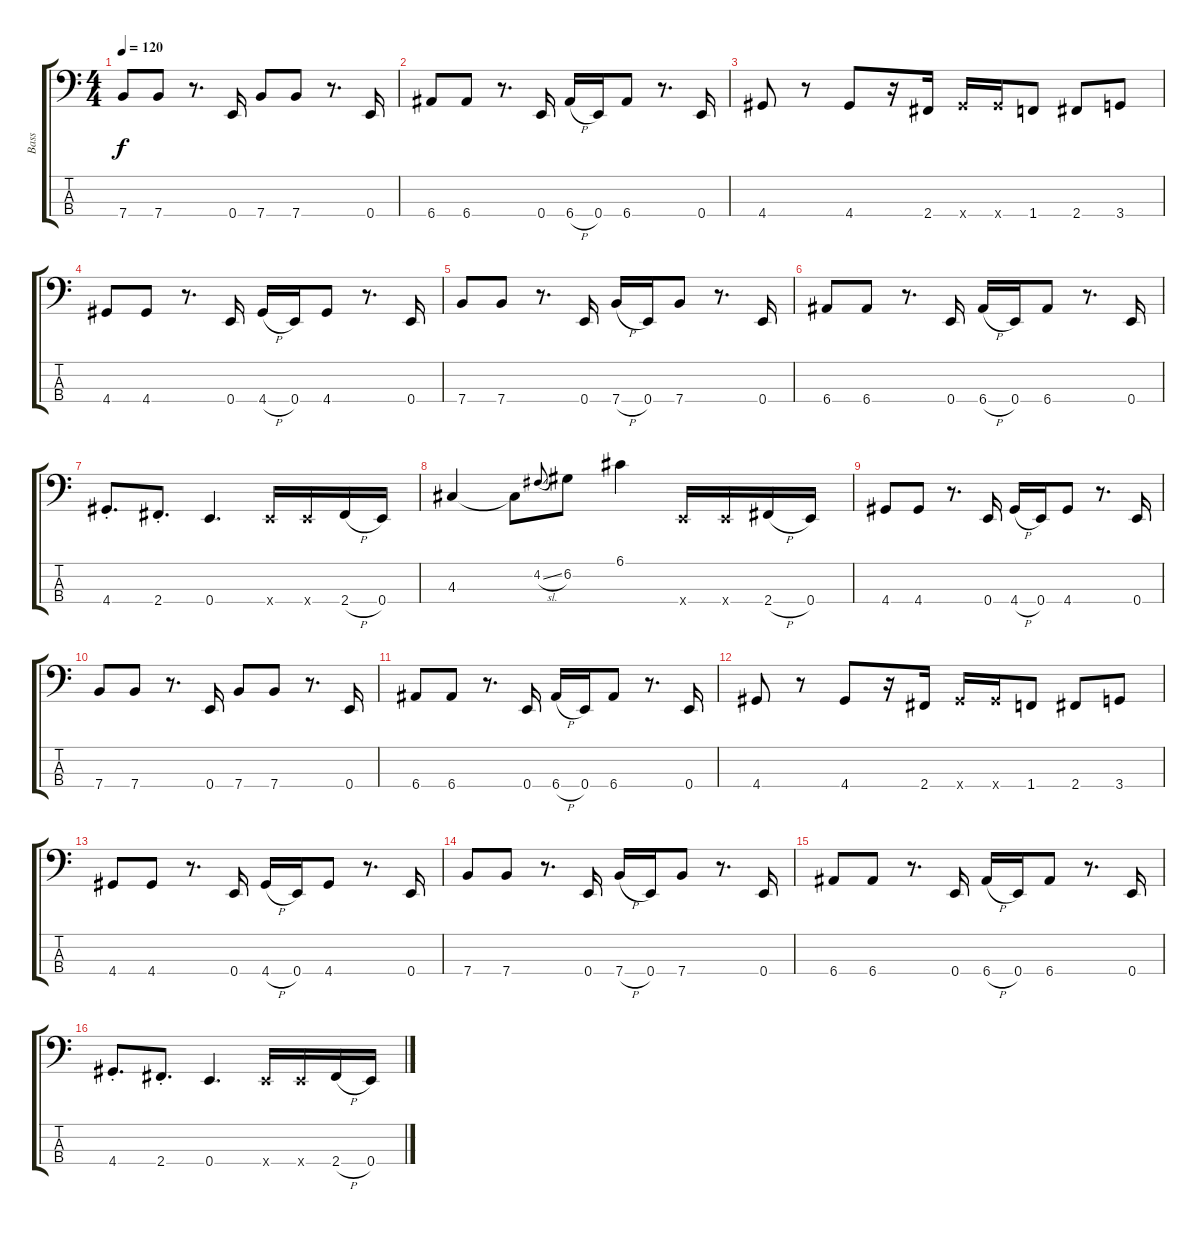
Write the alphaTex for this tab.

\track ("Bass" "Bass") {instrument electricbassfinger}
\staff {score tabs}
\tuning (G2 D2 A1 E1) {hide}
\ts (4 4)
\tempo 120
\clef f4
\ks c
7.4.8{dy f} 7.4.8 r.8{d} 0.4.16 7.4.8 7.4.8 r.8{d} 0.4.16 |
6.4.8 6.4.8 r.8{d} 0.4.16 6.4{h}.16 0.4.16 6.4.8 r.8{d} 0.4.16 |
4.4.8 r.8 4.4.8 r.16 2.4.16 4.4{x}.16 4.4{x}.16 1.4.8 2.4.8 3.4.8 |
4.4.8 4.4.8 r.8{d} 0.4.16 4.4{h}.16 0.4.16 4.4.8 r.8{d} 0.4.16 |
7.4.8 7.4.8 r.8{d} 0.4.16 7.4{h}.16 0.4.16 7.4.8 r.8{d} 0.4.16 |
6.4.8 6.4.8 r.8{d} 0.4.16 6.4{h}.16 0.4.16 6.4.8 r.8{d} 0.4.16 |
4.4{st}.8{d} 2.4{st}.8{d} 0.4.4{d} 0.4{x}.16 0.4{x}.16 2.4{h}.16 0.4.16 |
4.3.4 4.3{t}.8 4.2{sl}.8{gr onbeat} 6.2.8 6.1.4 0.4{x}.16 0.4{x}.16 2.4{h}.16 0.4.16 |
4.4.8 4.4.8 r.8{d} 0.4.16 4.4{h}.16 0.4.16 4.4.8 r.8{d} 0.4.16 |
7.4.8 7.4.8 r.8{d} 0.4.16 7.4.8 7.4.8 r.8{d} 0.4.16 |
6.4.8 6.4.8 r.8{d} 0.4.16 6.4{h}.16 0.4.16 6.4.8 r.8{d} 0.4.16 |
4.4.8 r.8 4.4.8 r.16 2.4.16 4.4{x}.16 4.4{x}.16 1.4.8 2.4.8 3.4.8 |
4.4.8 4.4.8 r.8{d} 0.4.16 4.4{h}.16 0.4.16 4.4.8 r.8{d} 0.4.16 |
7.4.8 7.4.8 r.8{d} 0.4.16 7.4{h}.16 0.4.16 7.4.8 r.8{d} 0.4.16 |
6.4.8 6.4.8 r.8{d} 0.4.16 6.4{h}.16 0.4.16 6.4.8 r.8{d} 0.4.16 |
4.4{st}.8{d} 2.4{st}.8{d} 0.4.4{d} 0.4{x}.16 0.4{x}.16 2.4{h}.16 0.4.16
